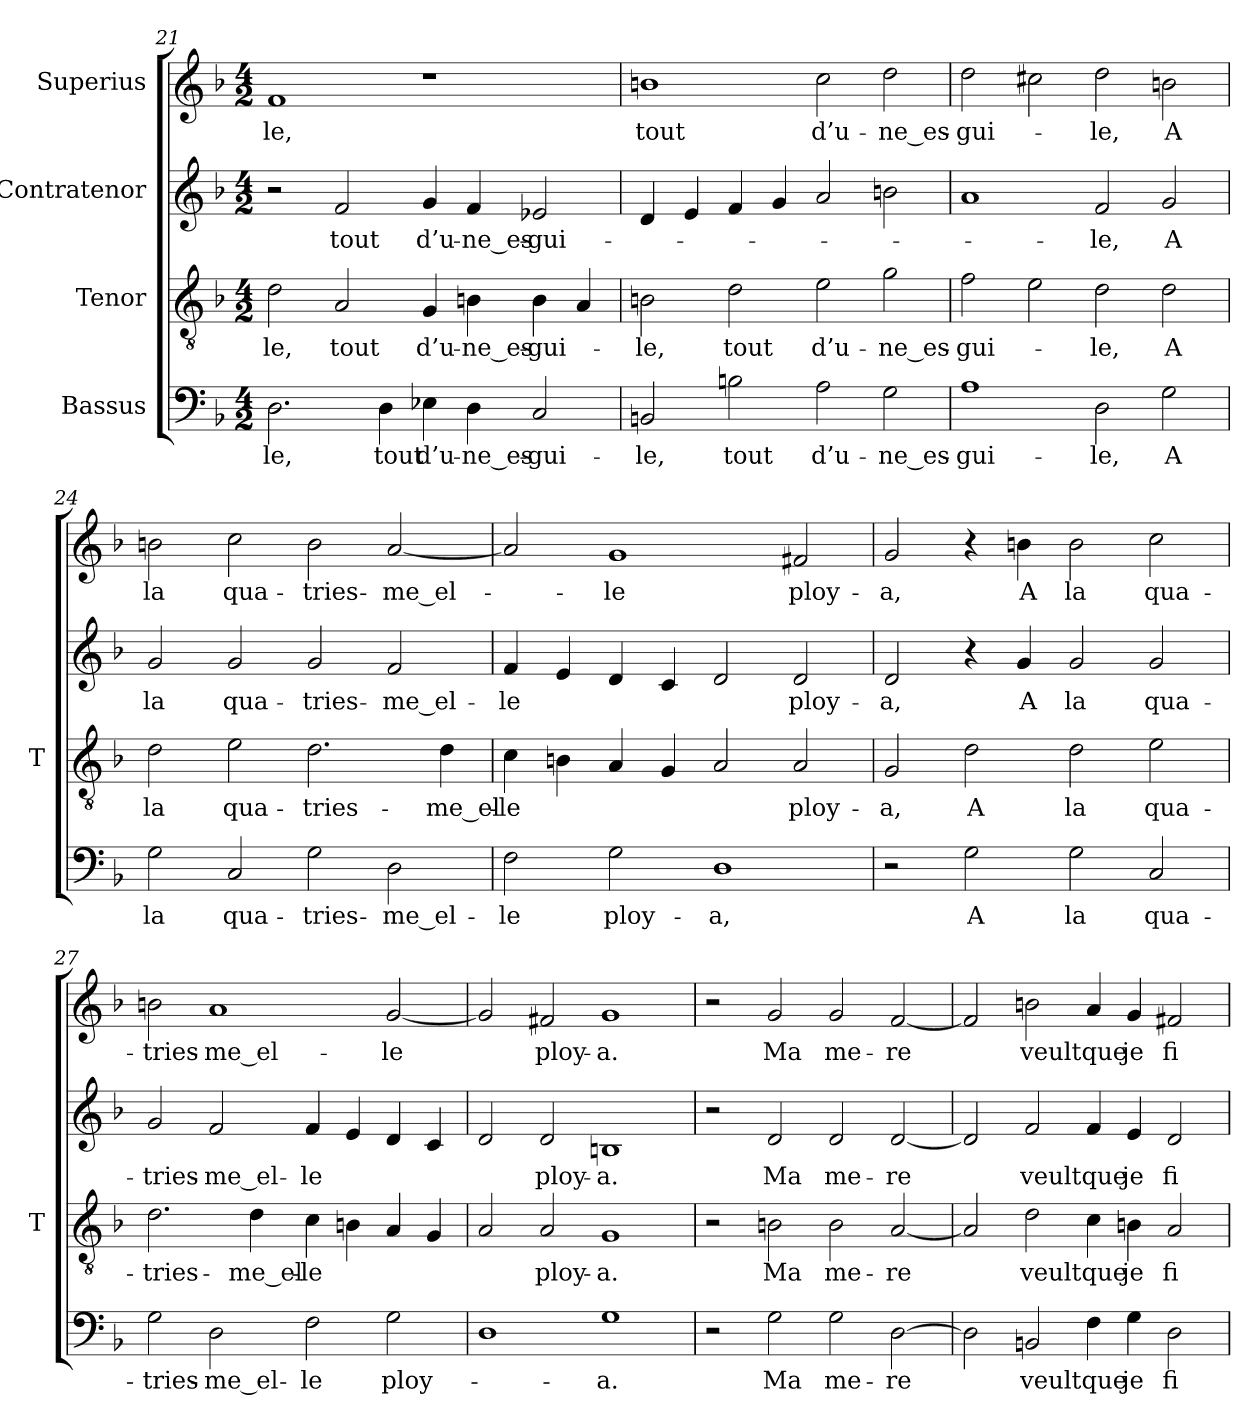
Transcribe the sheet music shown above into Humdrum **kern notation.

**kern	**text	**kern	**text	**kern	**text	**kern	**text
*part4	*part4	*part3	*part3	*part2	*part2	*part1	*part1
*staff4	*staff4	*staff3	*staff3	*staff2	*staff2	*staff1	*staff1
*I"Bassus	*	*I"Tenor	*	*I"Contratenor	*	*I"Superius	*
*	*	*I'T	*	*	*	*	*
*clefF4	*	*clefGv2	*	*clefG2	*	*clefG2	*
*k[b-]	*	*k[b-]	*	*k[b-]	*	*k[b-]	*
*M4/2	*	*M4/2	*	*M4/2	*	*M4/2	*
=21	=21	=21	=21	=21	=21	=21	=21
2.D	-le,	2d	-le,	2r	.	1f	-le,
.	.	2A	-tout	2f	-tout	.	.
4D	-tout	.	.	.	.	.	.
4E-X	d’u-	4G	d’u-	4g	d’u-	1r	.
4D	ne_es-	4Bn	ne_es-	4f	ne_es-	.	.
2C	gui-	4B	gui-	2e-X	gui-	.	.
.	.	4A	.	.	.	.	.
=22	=22	=22	=22	=22	=22	=22	=22
2BB	-le,	2Bn	-le,	4d	.	1b	-tout
.	.	.	.	4e	.	.	.
2B	-tout	2d	-tout	4f	.	.	.
.	.	.	.	4g	.	.	.
2A	d’u-	2e	d’u-	2a	.	2cc	d’u-
2G	ne_es-	2g	ne_es-	2b	.	2dd	ne_es-
=23	=23	=23	=23	=23	=23	=23	=23
1A	gui-	2f	gui-	1a	.	2dd	gui-
.	.	2e	.	.	.	2cc#X	.
2D	-le,	2d	-le,	2f	-le,	2dd	-le,
2G	-A	2d	-A	2g	-A	2b	-A
=24	=24	=24	=24	=24	=24	=24	=24
2G	-la	2d	-la	2g	-la	2b	-la
2C	qua-	2e	qua-	2g	qua-	2cc	qua-
2G	tries-	2.d	tries-	2g	tries-	2b	tries-
2D	me_el-	.	.	2f	me_el-	[2a	me_el-
.	.	4d	me_el-	.	.	.	.
=25	=25	=25	=25	=25	=25	=25	=25
2F	-le	4c	-le	4f	-le	2a]	.
.	.	4Bn	.	4e	.	.	.
2G	ploy-	4A	.	4d	.	1g	-le
.	.	4G	.	4c	.	.	.
1D	-a,	2A	.	2d	.	.	.
.	.	2A	ploy-	2d	ploy-	2f#X	ploy-
=26	=26	=26	=26	=26	=26	=26	=26
2r	.	2G	-a,	2d	-a,	2g	-a,
2G	-A	2d	-A	4r	.	4r	.
.	.	.	.	4g	-A	4b	-A
2G	-la	2d	-la	2g	-la	2b	-la
2C	qua-	2e	qua-	2g	qua-	2cc	qua-
=27	=27	=27	=27	=27	=27	=27	=27
2G	tries-	2.d	tries-	2g	tries-	2b	tries-
2D	me_el-	.	.	2f	me_el-	1a	me_el-
.	.	4d	me_el-	.	.	.	.
2F	-le	4c	-le	4f	-le	.	.
.	.	4Bn	.	4e	.	.	.
2G	ploy-	4A	.	4d	.	[2g	-le
.	.	4G	.	4c	.	.	.
=28	=28	=28	=28	=28	=28	=28	=28
1D	.	2A	.	2d	.	2g]	.
.	.	2A	ploy-	2d	ploy-	2f#X	ploy-
1G	-a.	1G	-a.	1B	-a.	1g	-a.
=29	=29	=29	=29	=29	=29	=29	=29
2r	.	2r	.	2r	.	2r	.
2G	-Ma	2Bn	-Ma	2d	-Ma	2g	-Ma
2G	me-	2B	me-	2d	me-	2g	me-
[2D	-re	[2A	-re	[2d	-re	[2f	-re
=30	=30	=30	=30	=30	=30	=30	=30
2D]	.	2A]	.	2d]	.	2f]	.
2BB	-veult	2d	-veult	2f	-veult	2b	-veult
4F	-que	4c	-que	4f	-que	4a	-que
4G	-je	4Bn	-je	4e	-je	4g	-je
2D	fi-	2A	fi-	2d	fi-	2f#X	fi-
=	=	=	=	=	=	=	=
*-	*-	*-	*-	*-	*-	*-	*-
